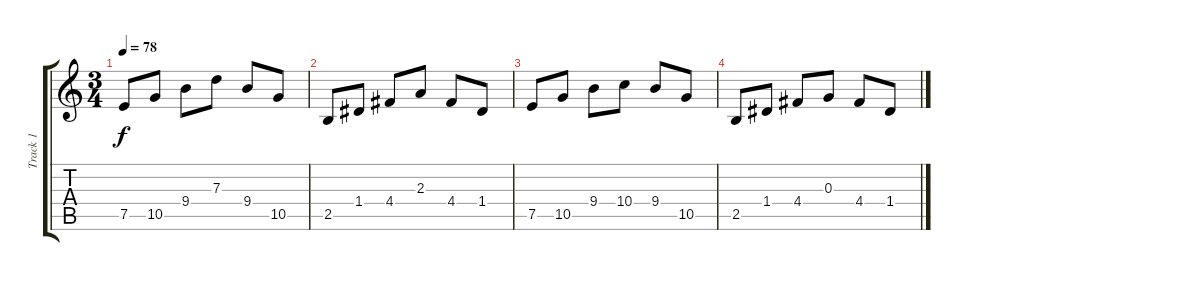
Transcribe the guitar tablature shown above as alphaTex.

\track ("Track 1" "Track 1") {instrument electricguitarmuted}
\staff {score tabs}
\tuning (E4 B3 G3 D3 A2 E2) {hide}
\ts (3 4)
\tempo 78
\clef g2
\ks c
7.5.8{dy f} 10.5.8 9.4.8 7.3.8 9.4.8 10.5.8 |
2.5.8 1.4.8 4.4.8 2.3.8 4.4.8 1.4.8 |
7.5.8 10.5.8 9.4.8 10.4.8 9.4.8 10.5.8 |
2.5.8 1.4.8 4.4.8 0.3.8 4.4.8 1.4.8
